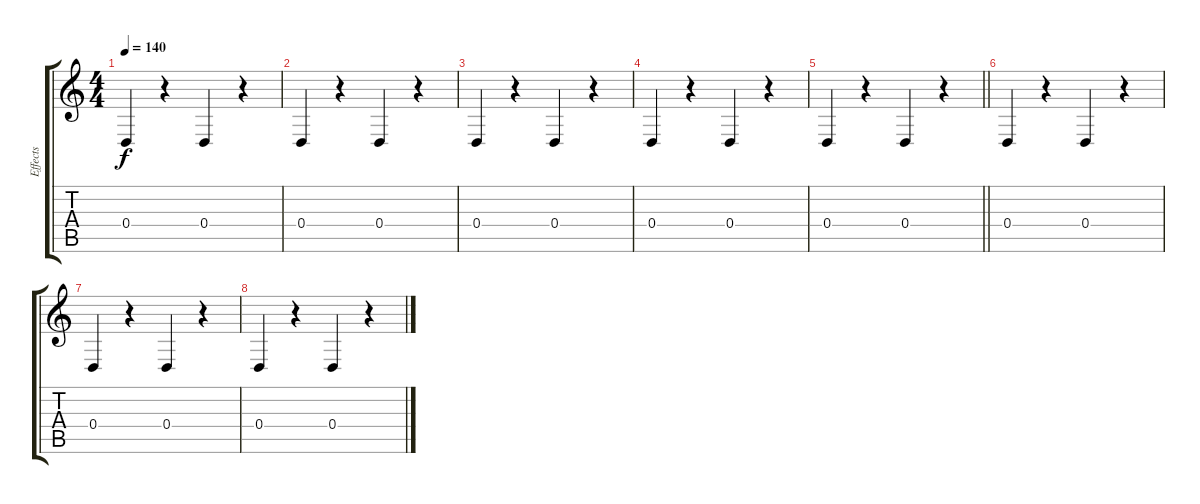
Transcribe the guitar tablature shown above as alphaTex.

\track ("Effects" "Effects") {instrument applause}
\staff {score tabs}
\tuning (E4 B3 G3 D3 A2 E2) {hide}
\ts (4 4)
\tempo 140
\clef g2
\ks c
0.4.4{dy f} r.4 0.4.4 r.4 |
0.4.4 r.4 0.4.4 r.4 |
0.4.4 r.4 0.4.4 r.4 |
0.4.4 r.4 0.4.4 r.4 |
\barLineRight lightlight
0.4.4 r.4 0.4.4 r.4 |
0.4.4 r.4 0.4.4 r.4 |
0.4.4 r.4 0.4.4 r.4 |
0.4.4 r.4 0.4.4 r.4
